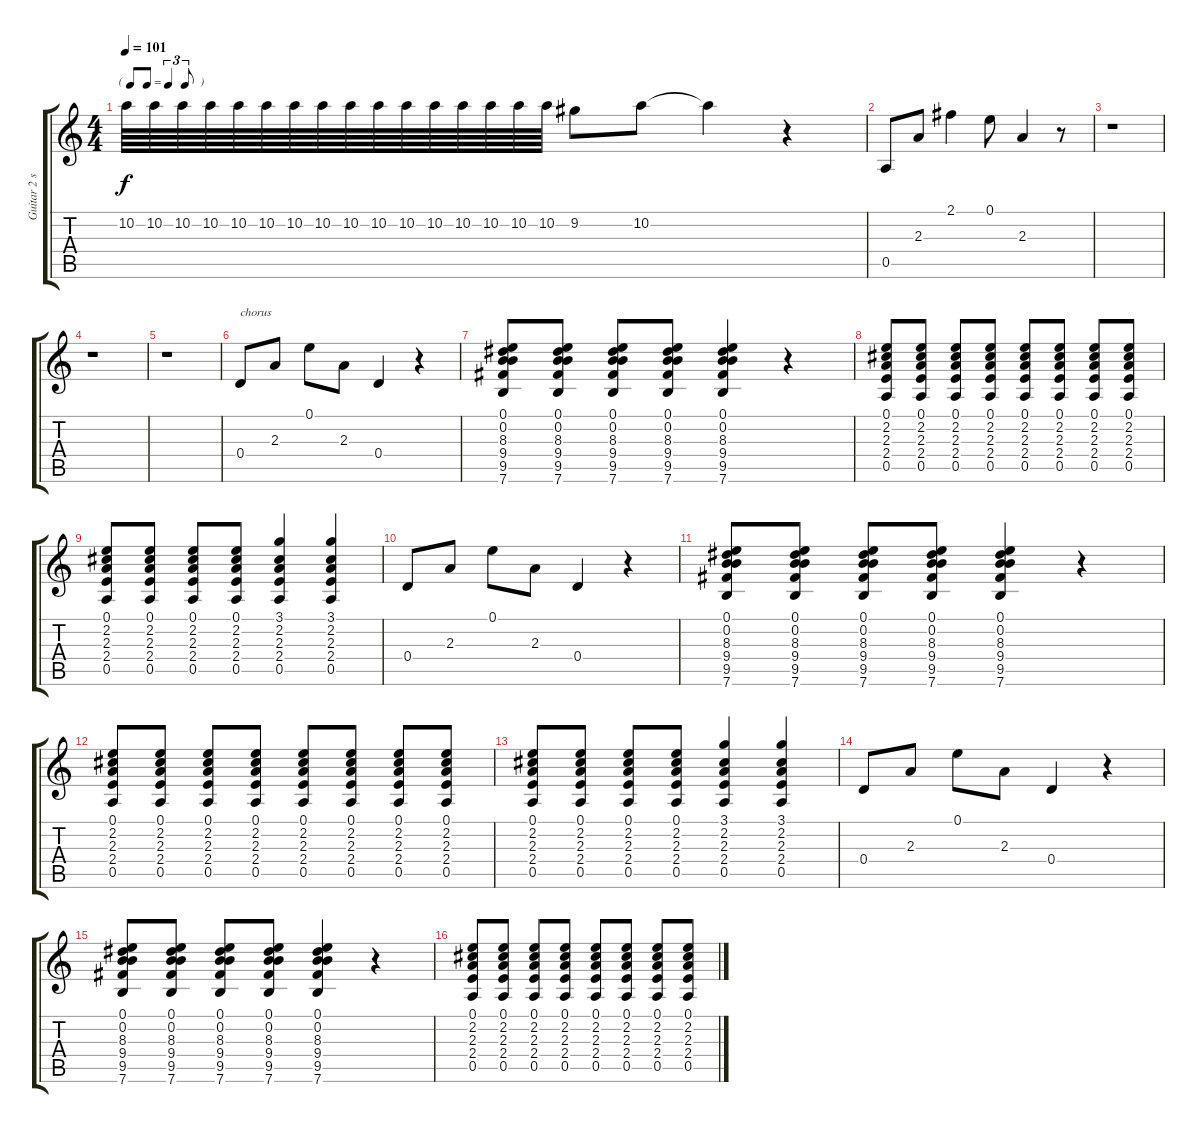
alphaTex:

\track ("Guitar 2 standard" "Guitar 2 s") {instrument acousticguitarsteel}
\staff {score tabs}
\tuning (E4 B3 G3 D3 A2 E2) {hide}
\ts (4 4)
\tf triplet8th
\tempo 101
\clef g2
\ks c
10.2.64{dy f volume 12} 10.2.64 10.2.64 10.2.64 10.2.64 10.2.64 10.2.64 10.2.64 10.2.64 10.2.64 10.2.64 10.2.64 10.2.64 10.2.64 10.2.64 10.2.64 9.2.8 10.2.8{volume 16} 10.2{t}.4 r.4 |
0.5.8 2.3.8 2.1.4 0.1.8 2.3.4 r.8 |
r.1 |
r.1 |
r.1 |
0.4.8{txt "chorus"} 2.3.8 0.1.8 2.3.8 0.4.4 r.4 |
(0.1 0.2 8.3 9.4 9.5 7.6).8{volume 13} (0.1 0.2 8.3 9.4 9.5 7.6).8 (0.1 0.2 8.3 9.4 9.5 7.6).8 (0.1 0.2 8.3 9.4 9.5 7.6).8 (0.1 0.2 8.3 9.4 9.5 7.6).4 r.4 |
(0.1 2.2 2.3 2.4 0.5).8{volume 13} (0.1 2.2 2.3 2.4 0.5).8 (0.1 2.2 2.3 2.4 0.5).8 (0.1 2.2 2.3 2.4 0.5).8 (0.1 2.2 2.3 2.4 0.5).8 (0.1 2.2 2.3 2.4 0.5).8 (0.1 2.2 2.3 2.4 0.5).8 (0.1 2.2 2.3 2.4 0.5).8 |
(0.1 2.2 2.3 2.4 0.5).8 (0.1 2.2 2.3 2.4 0.5).8 (0.1 2.2 2.3 2.4 0.5).8 (0.1 2.2 2.3 2.4 0.5).8 (3.1 2.2 2.3 2.4 0.5).4 (3.1 2.2 2.3 2.4 0.5).4 |
0.4.8{volume 16} 2.3.8 0.1.8 2.3.8 0.4.4 r.4 |
(0.1 0.2 8.3 9.4 9.5 7.6).8{volume 13} (0.1 0.2 8.3 9.4 9.5 7.6).8 (0.1 0.2 8.3 9.4 9.5 7.6).8 (0.1 0.2 8.3 9.4 9.5 7.6).8 (0.1 0.2 8.3 9.4 9.5 7.6).4 r.4 |
(0.1 2.2 2.3 2.4 0.5).8 (0.1 2.2 2.3 2.4 0.5).8 (0.1 2.2 2.3 2.4 0.5).8 (0.1 2.2 2.3 2.4 0.5).8 (0.1 2.2 2.3 2.4 0.5).8 (0.1 2.2 2.3 2.4 0.5).8 (0.1 2.2 2.3 2.4 0.5).8 (0.1 2.2 2.3 2.4 0.5).8 |
(0.1 2.2 2.3 2.4 0.5).8 (0.1 2.2 2.3 2.4 0.5).8 (0.1 2.2 2.3 2.4 0.5).8 (0.1 2.2 2.3 2.4 0.5).8 (3.1 2.2 2.3 2.4 0.5).4 (3.1 2.2 2.3 2.4 0.5).4 |
0.4.8{volume 16} 2.3.8 0.1.8 2.3.8 0.4.4 r.4 |
(0.1 0.2 8.3 9.4 9.5 7.6).8{volume 13} (0.1 0.2 8.3 9.4 9.5 7.6).8 (0.1 0.2 8.3 9.4 9.5 7.6).8 (0.1 0.2 8.3 9.4 9.5 7.6).8 (0.1 0.2 8.3 9.4 9.5 7.6).4 r.4 |
(0.1 2.2 2.3 2.4 0.5).8 (0.1 2.2 2.3 2.4 0.5).8 (0.1 2.2 2.3 2.4 0.5).8 (0.1 2.2 2.3 2.4 0.5).8 (0.1 2.2 2.3 2.4 0.5).8 (0.1 2.2 2.3 2.4 0.5).8 (0.1 2.2 2.3 2.4 0.5).8 (0.1 2.2 2.3 2.4 0.5).8
